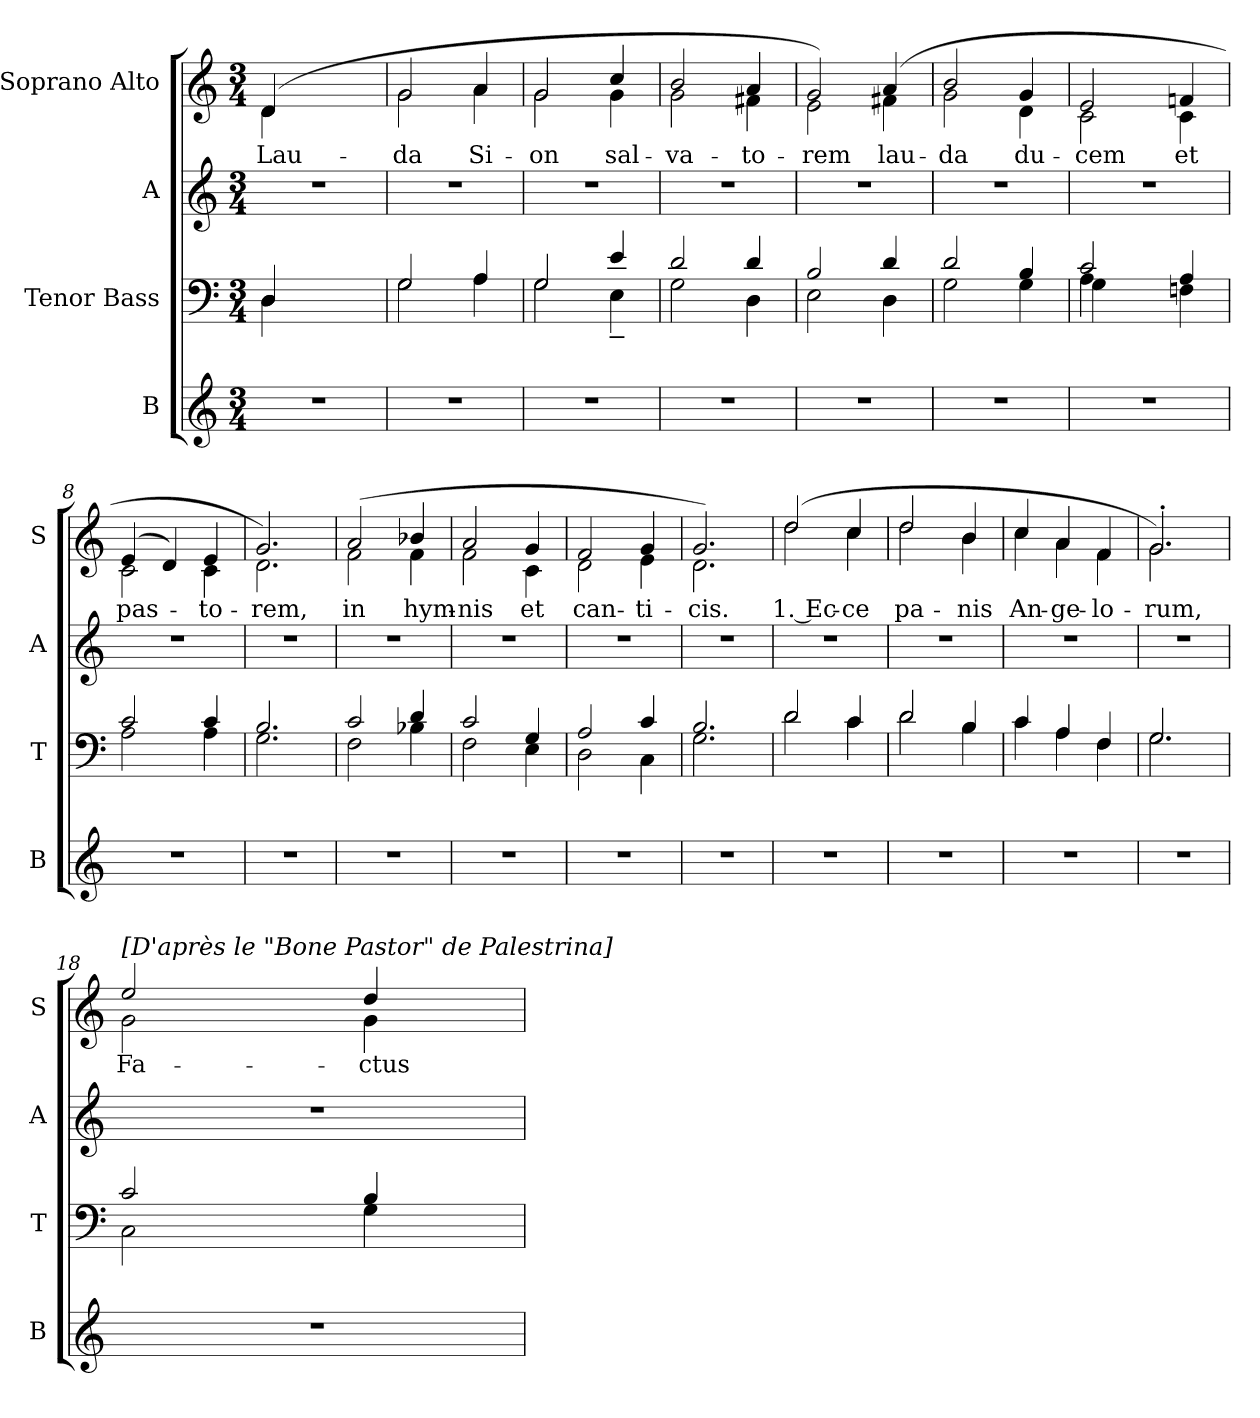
**kern	**kern	**kern	**kern	**text
*part4	*part3	*part2	*part1	*part1
*staff4	*staff3	*staff2	*staff1	*staff1
*I"B	*I"Tenor Bass	*I"A	*I"Soprano Alto	*
*I'B	*I'T	*I'A	*I'S	*
*clefG2	*clefF4	*clefG2	*clefG2	*
*k[]	*k[]	*k[]	*k[]	*
*C:	*C:	*C:	*C:	*
*M3/4	*M3/4	*M3/4	*M3/4	*
=1	=1	=1	=1	=1
*	*^	*	*	*
!	!	!	!	!	!LO:LY:b
*	*	*	*	*^	*
2.r	4D/	4D\	2.r	(4d/	4d\	Lau-
.	2ryy	2ryy	.	2ryy	2ryy	.
=2	=2	=2	=2	=2	=2	=2
!	!	!	!	!	!	!LO:LY:b:rj
2.r	2G/	2G\	2.r	2g/	2g\	-da
!	!	!	!	!	!	!LO:LY:b
.	4A/	4A\	.	4a/	4a\	Si-
=3	=3	=3	=3	=3	=3	=3
!	!	!	!	!	!	!LO:LY:b
2.r	2G/	2G\	2.r	2g/	2g\	-on
!	!	!	!	!	!	!LO:LY:b
.	4e/	4E~<\	.	4cc/	4g\	sal-
=4	=4	=4	=4	=4	=4	=4
!	!	!	!	!	!	!LO:LY:b
2.r	2d/	2G\	2.r	2b/	2g\	-va-
!	!	!	!	!	!	!LO:LY:b
.	4d/	4D\	.	4a/	4f#X\	-to-
=5	=5	=5	=5	=5	=5	=5
!	!	!	!	!	!	!LO:LY:b
2.r	2B/	2E\	2.r	2g/)	2e\	-rem
!	!	!	!	!	!	!LO:LY:b
.	4d/	4D\	.	(4a/	4f#X\	lau-
=6	=6	=6	=6	=6	=6	=6
!	!	!	!	!	!	!LO:LY:b
2.r	2d/	2G\	2.r	2b/	2g\	-da
!	!	!	!	!	!	!LO:LY:b
.	4B/	4G\	.	4g/	4d\	du-
=7	=7	=7	=7	=7	=7	=7
*	*	*^	*	*	*	*
!	!	!	!	!	!	!	!LO:LY:b:rj
2.r	2c/	(<4A\	4G\)	2.r	2e/	2c\	-cem
.	.	4ryy	2ryy	.	.	.	.
!	!	!	!	!	!	!	!LO:LY:b
.	4Fni\	4A/	.	.	4fni/	4c\	et
*	*	*v	*v	*	*	*	*
=8	=8	=8	=8	=8	=8	=8
!	!	!	!	!	!	!LO:LY:b
2.r	2c/	2A\	2.r	(4e/	2c\	pas-
.	.	.	.	4d/)	.	.
!	!	!	!	!	!	!LO:LY:b
.	4c/	4A\	.	4e/	4c\	-to-
=9	=9	=9	=9	=9	=9	=9
!	!	!	!	!	!	!LO:LY:b
2.r	2.B/	2.G\	2.r	2.g/)	2.d\	-rem,
=10	=10	=10	=10	=10	=10	=10
!	!	!	!	!	!	!LO:LY:b
2.r	2c/	2F\	2.r	(2a/	2f\	in
!	!	!	!	!	!	!LO:LY:b
.	4d/	4B-X\	.	4b-X/	4f\	hym-
=11	=11	=11	=11	=11	=11	=11
!	!	!	!	!	!	!LO:LY:b
2.r	2c/	2F\	2.r	2a/	2f\	-nis
!	!	!	!	!	!	!LO:LY:b
.	4G/	4E\	.	4g/	4c\	et
=12	=12	=12	=12	=12	=12	=12
!	!	!	!	!	!	!LO:LY:b
2.r	2A/	2D\	2.r	2f/	2d\	can-
!	!	!	!	!	!	!LO:LY:b
.	4c/	4C\	.	4g/	4e\	-ti-
=13	=13	=13	=13	=13	=13	=13
!	!	!	!	!	!	!LO:LY:b
2.r	2.B/	2.G\	2.r	2.g/)	2.d\	-cis.
!!LO:LB:g=z	!!
=14	=14	=14	=14	=14	=14	=14
!	!	!	!	!	!	!LO:LY:b:rj
2.r	2d/	2d\	2.r	(2dd/	2dd\	1. Ec-
!	!	!	!	!	!	!LO:LY:b
.	4c/	4c\	.	4cc/	4cc\	-ce
=15	=15	=15	=15	=15	=15	=15
!	!	!	!	!	!	!LO:LY:b
2.r	2d/	2d\	2.r	2dd/	2dd\	pa-
!	!	!	!	!	!	!LO:LY:b
.	4B/	4B\	.	4b/	4b\	-nis
=16	=16	=16	=16	=16	=16	=16
!	!	!	!	!	!	!LO:LY:b
2.r	4c/	4c\	2.r	4cc/	4cc\	An-
!	!	!	!	!	!	!LO:LY:b
.	4A/	4A\	.	4a/	4a\	-ge-
!	!	!	!	!	!	!LO:LY:b
.	4F/	4F\	.	4f/	4f\	-lo-
=17	=17	=17	=17	=17	=17	=17
!	!	!	!	!	!	!LO:LY:b
2.r	2.G/	2.G\	2.r	2.g'>/)	2.g\	-rum,
=18	=18	=18	=18	=18	=18	=18
!	!	!	!	!LO:TX:a:t=[D'après le "Bone Pastor" de Palestrina]	!	!
!	!	!	!	!	!	!LO:LY:b
2.r	2c/	2C\	2.r	2ee/	2g\	Fa-
!	!	!	!	!	!	!LO:LY:b
.	4B/	4G\	.	4dd/	4g\	-ctus
*	*v	*v	*	*v	*v	*
=	=	=	=	=
*-	*-	*-	*-	*-
